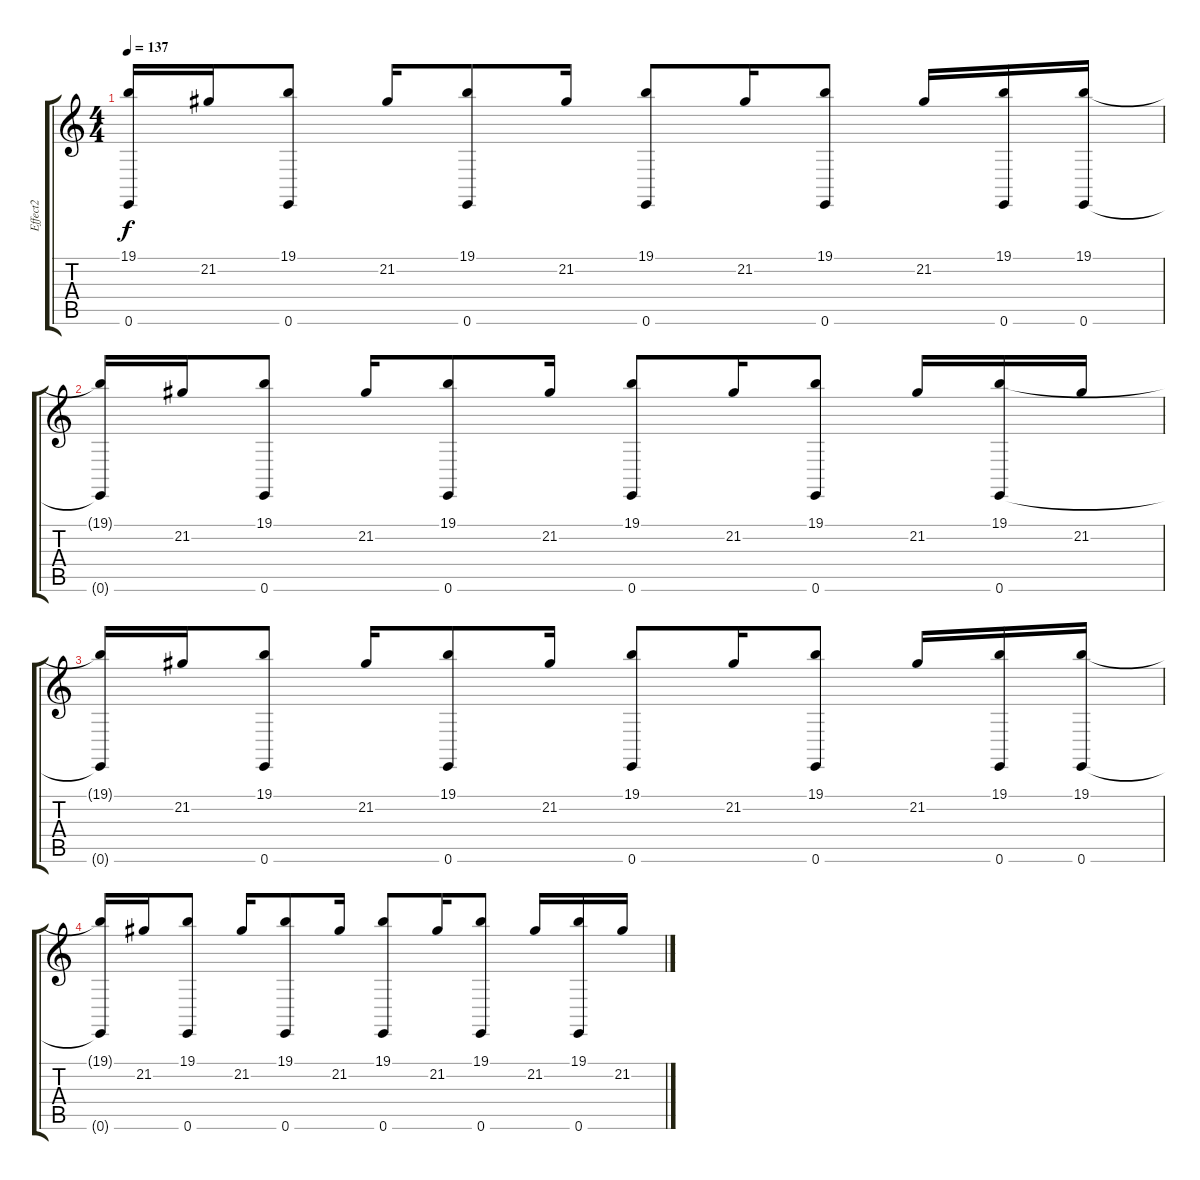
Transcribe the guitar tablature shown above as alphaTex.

\track ("Effect2" "Effect2") {instrument fx5brightness}
\staff {score tabs}
\tuning (E4 B3 G3 D3 A2 E2) {hide}
\ts (4 4)
\section ("" "")
\tempo 137
\clef g2
\ks c
(19.1{t} 0.6{t}).16{dy f volume 5} 21.2.16{volume 3} (19.1 0.6).8 21.2.16 (19.1 0.6).8 21.2.16 (19.1 0.6).8 21.2.16 (19.1 0.6).8 21.2.16 (19.1 0.6).16{volume 5} (19.1 0.6).16 |
(19.1{t} 0.6{t}).16{volume 5} 21.2.16 (19.1 0.6).8 21.2.16 (19.1 0.6).8 21.2.16 (19.1 0.6).8 21.2.16 (19.1 0.6).8 21.2.16 (19.1 0.6).16 21.2.16 |
(19.1{t} 0.6{t}).16{volume 5} 21.2.16{volume 3} (19.1 0.6).8 21.2.16 (19.1 0.6).8 21.2.16 (19.1 0.6).8 21.2.16 (19.1 0.6).8 21.2.16 (19.1 0.6).16{volume 5} (19.1 0.6).16 |
(19.1{t} 0.6{t}).16{volume 5} 21.2.16 (19.1 0.6).8 21.2.16 (19.1 0.6).8 21.2.16 (19.1 0.6).8 21.2.16 (19.1 0.6).8 21.2.16 (19.1 0.6).16 21.2.16
